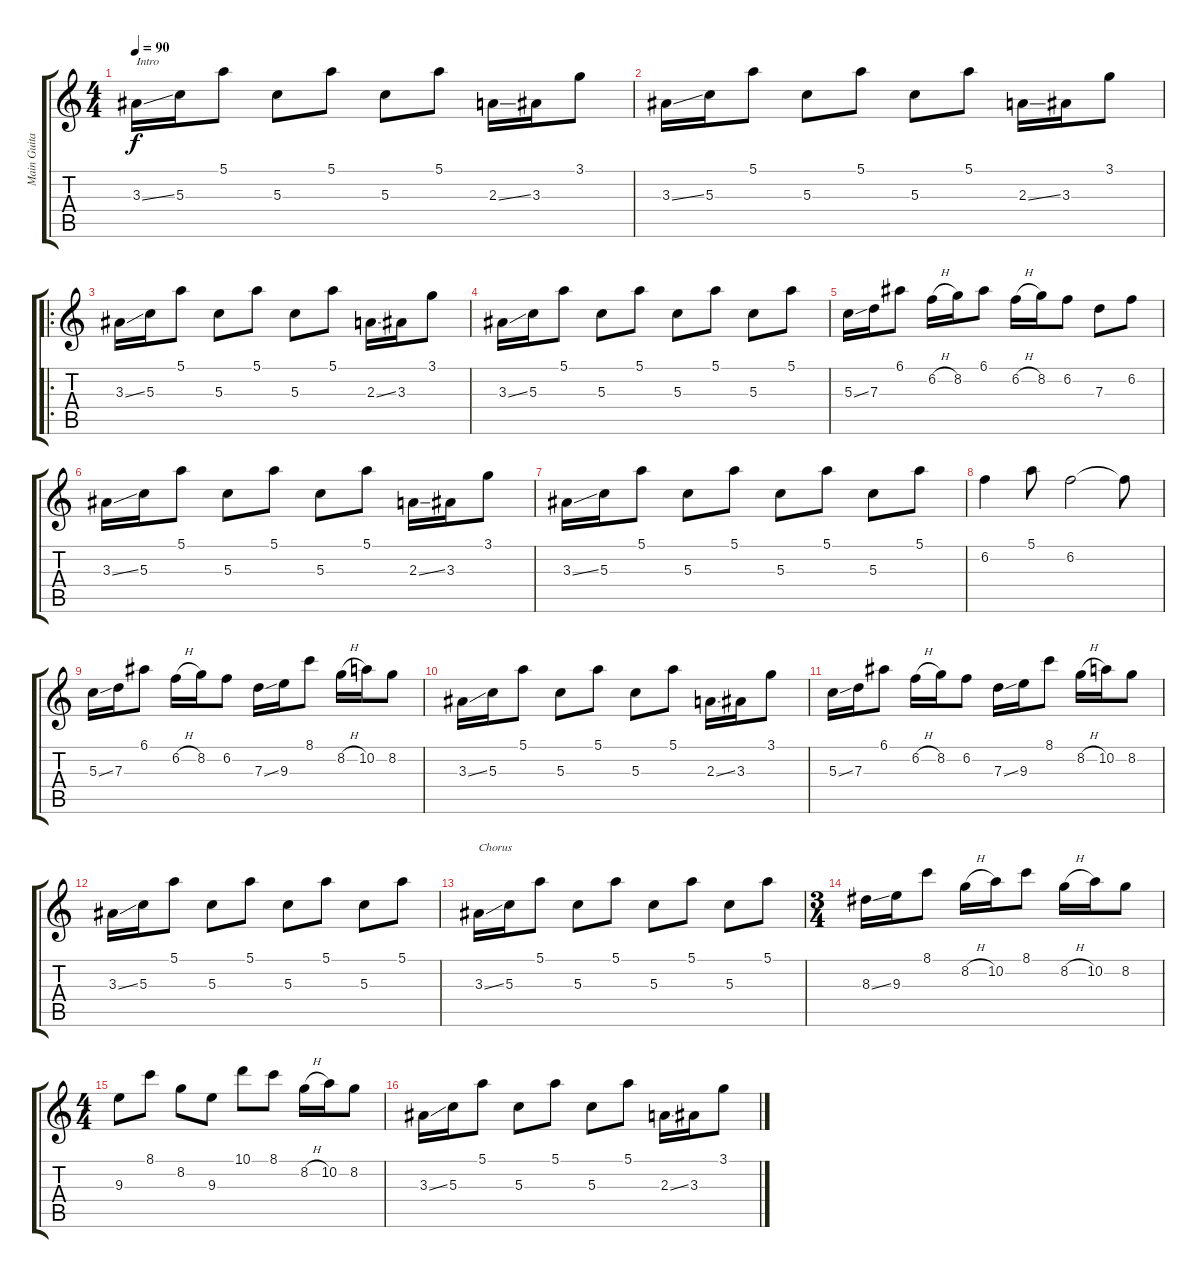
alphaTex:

\track ("Main Guitar" "Main Guita") {instrument electricguitarjazz}
\staff {score tabs}
\tuning (E4 B3 G3 D3 A2 E2) {hide}
\ts (4 4)
\tempo 90
\clef g2
\ks c
3.3{ss}.16{txt "Intro" dy f instrument electricguitarjazz} 5.3.16 5.1.8 5.3.8 5.1.8 5.3.8 5.1.8 2.3{ss}.16 3.3.16 3.1.8 |
3.3{ss}.16 5.3.16 5.1.8 5.3.8 5.1.8 5.3.8 5.1.8 2.3{ss}.16 3.3.16 3.1.8 |
\ro
3.3{ss}.16 5.3.16 5.1.8 5.3.8 5.1.8 5.3.8 5.1.8 2.3{ss}.16 3.3.16 3.1.8 |
3.3{ss}.16 5.3.16 5.1.8 5.3.8 5.1.8 5.3.8 5.1.8 5.3.8 5.1.8 |
5.3{ss}.16 7.3.16 6.1.8 6.2{h}.16 8.2.16 6.1.8 6.2{h}.16 8.2.16 6.2.8 7.3.8 6.2.8 |
3.3{ss}.16 5.3.16 5.1.8 5.3.8 5.1.8 5.3.8 5.1.8 2.3{ss}.16 3.3.16 3.1.8 |
3.3{ss}.16 5.3.16 5.1.8 5.3.8 5.1.8 5.3.8 5.1.8 5.3.8 5.1.8 |
6.2.4 5.1.8 6.2.2 6.2{t}.8 |
5.3{ss}.16 7.3.16 6.1.8 6.2{h}.16 8.2.16 6.2.8 7.3{ss}.16 9.3.16 8.1.8 8.2{h}.16 10.2.16 8.2.8 |
3.3{ss}.16 5.3.16 5.1.8 5.3.8 5.1.8 5.3.8 5.1.8 2.3{ss}.16 3.3.16 3.1.8 |
5.3{ss}.16 7.3.16 6.1.8 6.2{h}.16 8.2.16 6.2.8 7.3{ss}.16 9.3.16 8.1.8 8.2{h}.16 10.2.16 8.2.8 |
3.3{ss}.16 5.3.16 5.1.8 5.3.8 5.1.8 5.3.8 5.1.8 5.3.8 5.1.8 |
3.3{ss}.16{txt "Chorus"} 5.3.16 5.1.8 5.3.8 5.1.8 5.3.8 5.1.8 5.3.8 5.1.8 |
\ts (3 4)
8.3{ss}.16 9.3.16 8.1.8 8.2{h}.16 10.2.16 8.1.8 8.2{h}.16 10.2.16 8.2.8 |
\ts (4 4)
9.3.8 8.1.8 8.2.8 9.3.8 10.1.8 8.1.8 8.2{h}.16 10.2.16 8.2.8 |
3.3{ss}.16 5.3.16 5.1.8 5.3.8 5.1.8 5.3.8 5.1.8 2.3{ss}.16 3.3.16 3.1.8
